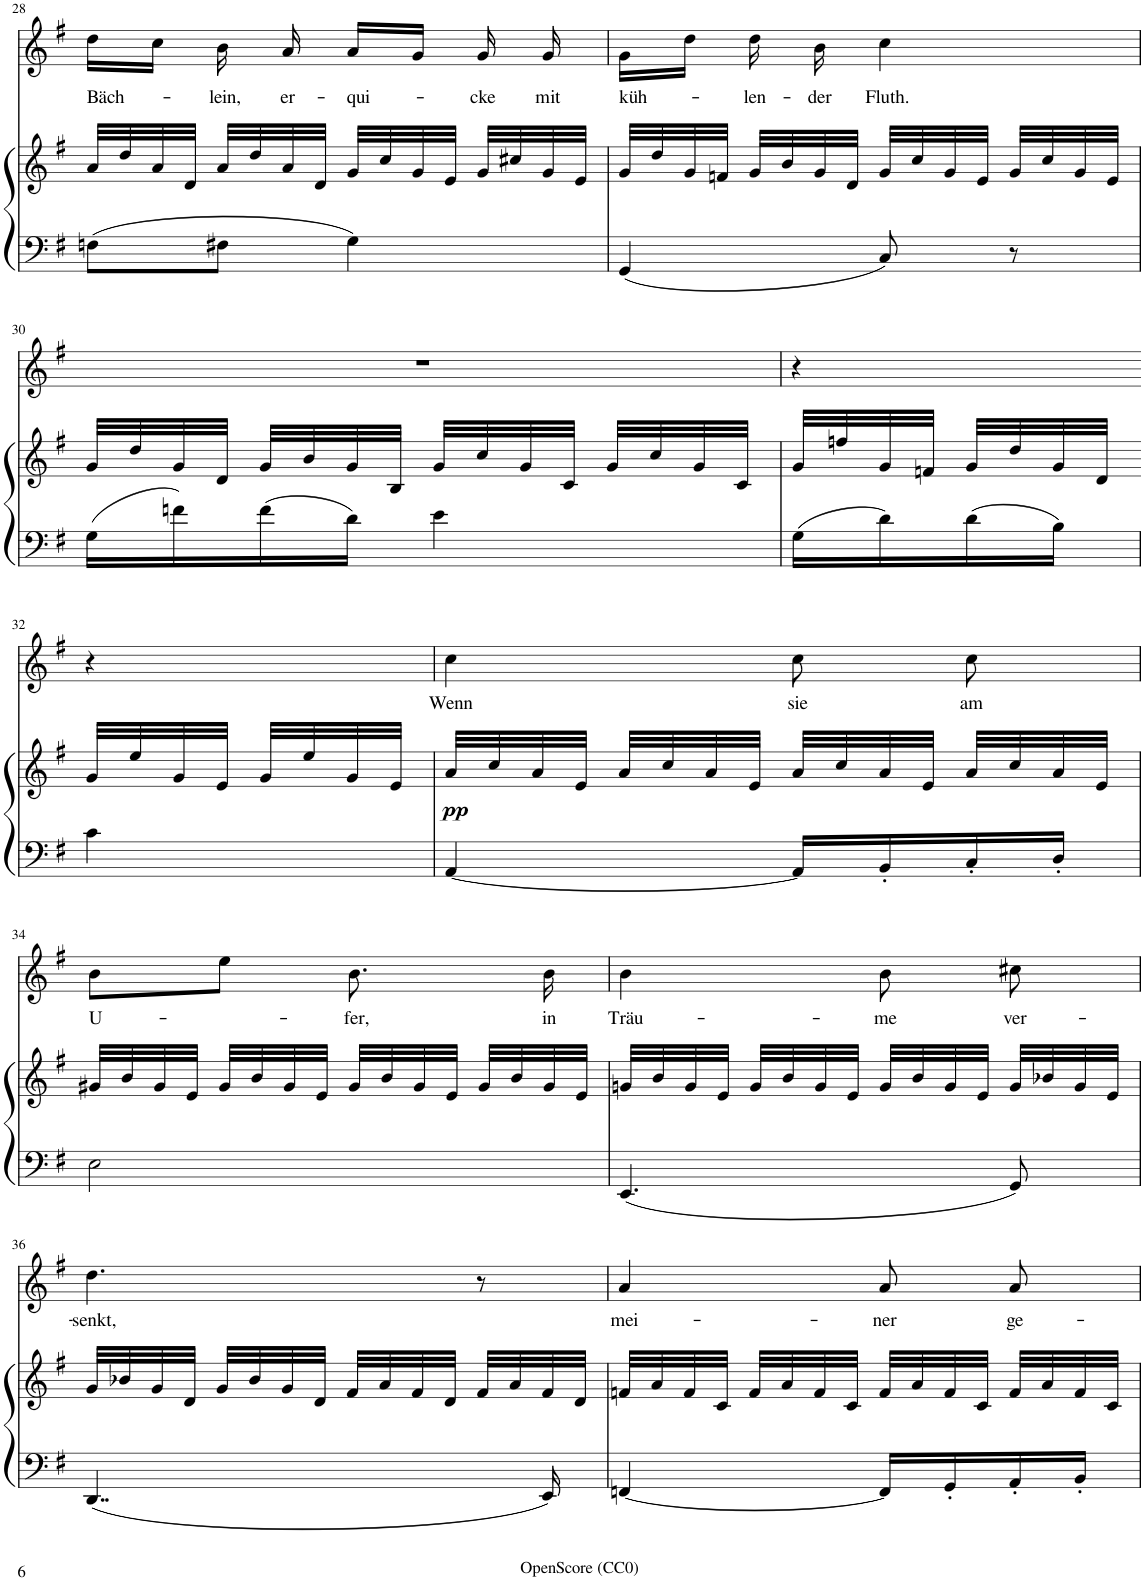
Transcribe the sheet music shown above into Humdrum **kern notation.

**kern	**kern	**dynam	**kern	**text
*part2	*part2	*part2	*part1	*part1
*staff3	*staff2	*staff2/3	*staff1	*staff1
*I"Piano	*	*	*I"Voice	*
*I'Pno	*	*	*	*
!!LO:PB:g=z
*clefF4	*clefG2	*	*clefG2	*
*k[f#]	*k[f#]	*	*k[f#]	*
*M2/4	*M2/4	*	*M2/4	*
=28	=28	=28	=28	=28
!	!	!	!	!LO:LY:b
8Fn\L	32a/LLL	.	16dd\LL	Bäch-
.	32dd/	.	.	.
.	32a/	.	16cc\JJ	.
.	32d/JJJ	.	.	.
!	!	!	!	!LO:LY:b
8F#X\J	32a/LLL	.	16b\	-lein,
.	32dd/	.	.	.
!	!	!	!	!LO:LY:b
.	32a/	.	16a/	er-
.	32d/JJJ	.	.	.
!	!	!	!	!LO:LY:b
4G\	32g/LLL	.	16a/LL	-qui-
.	32cc/	.	.	.
.	32g/	.	16g/JJ	.
.	32e/JJJ	.	.	.
!	!	!	!	!LO:LY:b
.	32g/LLL	.	16g/	-cke
.	32cc#X/	.	.	.
!	!	!	!	!LO:LY:b
.	32g/	.	16g/	mit
.	32e/JJJ	.	.	.
=29	=29	=29	=29	=29
!	!	!	!	!LO:LY:b
4GG/	32g/LLL	.	16g\LL	küh-
.	32dd/	.	.	.
.	32g/	.	16dd\JJ	.
.	32fn/JJJ	.	.	.
!	!	!	!	!LO:LY:b
.	32g/LLL	.	16dd\	-len-
.	32b/	.	.	.
!	!	!	!	!LO:LY:b
.	32g/	.	16b\	-der
.	32d/JJJ	.	.	.
!	!	!	!	!LO:LY:b
8C/	32g/LLL	.	4cc\	Fluth.
.	32cc/	.	.	.
.	32g/	.	.	.
.	32e/JJJ	.	.	.
8r	32g/LLL	.	.	.
.	32cc/	.	.	.
.	32g/	.	.	.
.	32e/JJJ	.	.	.
!!LO:LB:g=z
=30	=30	=30	=30	=30
16G\LL	32g/LLL	.	2r	.
.	32dd/	.	.	.
16fn\	32g/	.	.	.
.	32d/JJJ	.	.	.
16f\	32g/LLL	.	.	.
.	32b/	.	.	.
16d\JJ	32g/	.	.	.
.	32B/JJJ	.	.	.
4e\	32g/LLL	.	.	.
.	32cc/	.	.	.
.	32g/	.	.	.
.	32c/JJJ	.	.	.
.	32g/LLL	.	.	.
.	32cc/	.	.	.
.	32g/	.	.	.
.	32c/JJJ	.	.	.
=31	=31	=31	=31	=31
16G\LL	32g/LLL	.	4r	.
.	32ffn/	.	.	.
16d\	32g/	.	.	.
.	32fn/JJJ	.	.	.
16d\	32g/LLL	.	.	.
.	32dd/	.	.	.
16B\JJ	32g/	.	.	.
.	32d/JJJ	.	.	.
!!LO:LB:g=z
=32-	=32-	=32-	=32-	=32-
4c\	32g/LLL	.	4r	.
.	32ee/	.	.	.
.	32g/	.	.	.
.	32e/JJJ	.	.	.
.	32g/LLL	.	.	.
.	32ee/	.	.	.
.	32g/	.	.	.
.	32e/JJJ	.	.	.
=33	=33	=33	=33	=33
!	!	!LO:DY:b	!	!LO:LY:b
[4AA/	32a/LLL	pp	4cc\	Wenn
.	32cc/	.	.	.
.	32a/	.	.	.
.	32e/JJJ	.	.	.
.	32a/LLL	.	.	.
.	32cc/	.	.	.
.	32a/	.	.	.
.	32e/JJJ	.	.	.
!	!	!	!	!LO:LY:b
16AA/LL]	32a/LLL	.	8cc\	sie
.	32cc/	.	.	.
16BB'/	32a/	.	.	.
.	32e/JJJ	.	.	.
!	!	!	!	!LO:LY:b
16C'/	32a/LLL	.	8cc\	am
.	32cc/	.	.	.
16D'/JJ	32a/	.	.	.
.	32e/JJJ	.	.	.
!!LO:LB:g=z
=34	=34	=34	=34	=34
!	!	!	!	!LO:LY:b
2E\	32g#X/LLL	.	8b\L	U-
.	32b/	.	.	.
.	32g#/	.	.	.
.	32e/JJJ	.	.	.
.	32g#/LLL	.	8ee\J	.
.	32b/	.	.	.
.	32g#/	.	.	.
.	32e/JJJ	.	.	.
!	!	!	!	!LO:LY:b
.	32g#/LLL	.	8.b\	-fer,
.	32b/	.	.	.
.	32g#/	.	.	.
.	32e/JJJ	.	.	.
.	32g#/LLL	.	.	.
.	32b/	.	.	.
!	!	!	!	!LO:LY:b
.	32g#/	.	16b\	in
.	32e/JJJ	.	.	.
=35	=35	=35	=35	=35
!	!	!	!	!LO:LY:b
4.EE/	32gn/LLL	.	4b\	Träu-
.	32b/	.	.	.
.	32g/	.	.	.
.	32e/JJJ	.	.	.
.	32g/LLL	.	.	.
.	32b/	.	.	.
.	32g/	.	.	.
.	32e/JJJ	.	.	.
!	!	!	!	!LO:LY:b
.	32g/LLL	.	8b\	-me
.	32b/	.	.	.
.	32g/	.	.	.
.	32e/JJJ	.	.	.
!	!	!	!	!LO:LY:b
8GG/	32g/LLL	.	8cc#X\	ver-
.	32b-X/	.	.	.
.	32g/	.	.	.
.	32e/JJJ	.	.	.
!!LO:LB:g=z
=36	=36	=36	=36	=36
!	!	!	!	!LO:LY:b
4..DD/	32g/LLL	.	4.dd\	-senkt,
.	32b-X/	.	.	.
.	32g/	.	.	.
.	32d/JJJ	.	.	.
.	32g/LLL	.	.	.
.	32b-/	.	.	.
.	32g/	.	.	.
.	32d/JJJ	.	.	.
.	32f#/LLL	.	.	.
.	32a/	.	.	.
.	32f#/	.	.	.
.	32d/JJJ	.	.	.
.	32f#/LLL	.	8r	.
.	32a/	.	.	.
16EE/	32f#/	.	.	.
.	32d/JJJ	.	.	.
=37	=37	=37	=37	=37
!	!	!	!	!LO:LY:b
[4FFn/	32fn/LLL	.	4a/	mei-
.	32a/	.	.	.
.	32f/	.	.	.
.	32c/JJJ	.	.	.
.	32f/LLL	.	.	.
.	32a/	.	.	.
.	32f/	.	.	.
.	32c/JJJ	.	.	.
!	!	!	!	!LO:LY:b
16FF/LL]	32f/LLL	.	8a/	-ner
.	32a/	.	.	.
16GG'/	32f/	.	.	.
.	32c/JJJ	.	.	.
!	!	!	!	!LO:LY:b
16AA'/	32f/LLL	.	8a/	ge-
.	32a/	.	.	.
16BB'/JJ	32f/	.	.	.
.	32c/JJJ	.	.	.
=	=	=	=	=
*-	*-	*-	*-	*-
